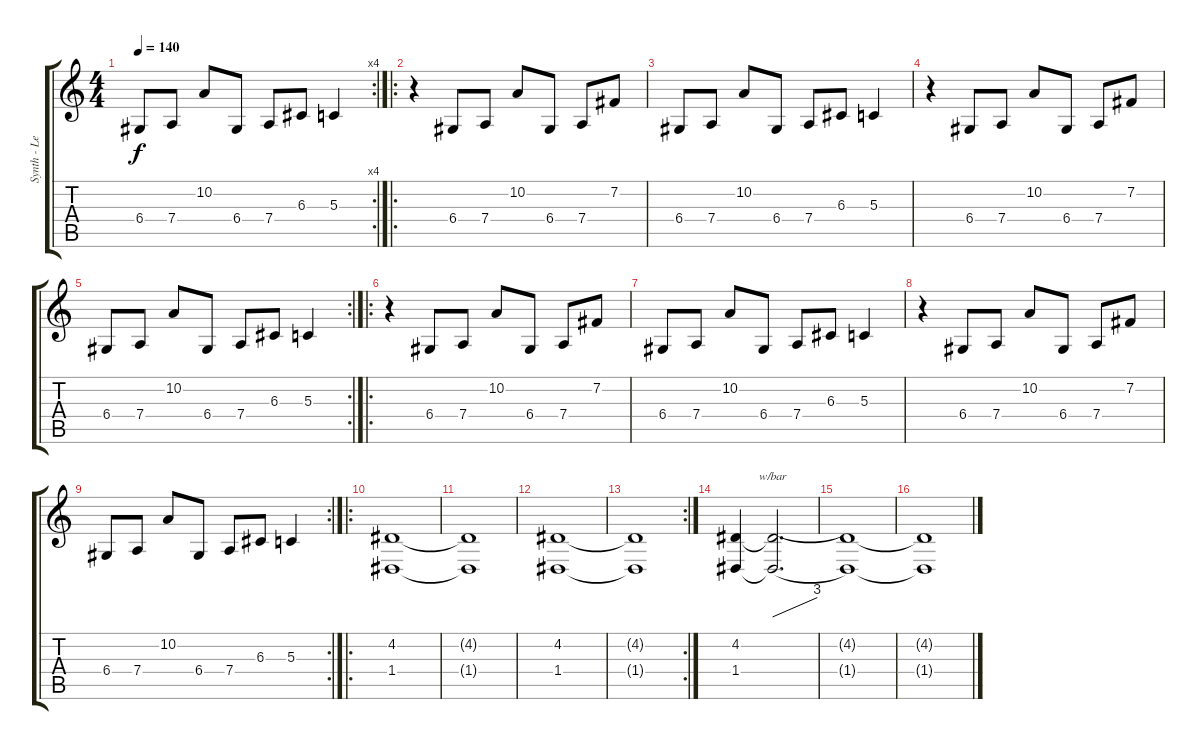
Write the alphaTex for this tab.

\track ("Synth - Lead Doubled" "Synth - Le") {instrument fx5brightness}
\staff {score tabs}
\tuning (E4 B3 G3 D3 A2 E2) {hide}
\rc 4
\ts (4 4)
\tempo 140
\clef g2
\ks c
6.4.8{dy f} 7.4.8 10.2.8 6.4.8 7.4.8 6.3.8 5.3.4 |
\ro
r.4 6.4.8 7.4.8 10.2.8 6.4.8 7.4.8 7.2.8 |
6.4.8 7.4.8 10.2.8 6.4.8 7.4.8 6.3.8 5.3.4 |
r.4 6.4.8 7.4.8 10.2.8 6.4.8 7.4.8 7.2.8 |
\rc 2
6.4.8 7.4.8 10.2.8 6.4.8 7.4.8 6.3.8 5.3.4 |
\ro
r.4 6.4.8 7.4.8 10.2.8 6.4.8 7.4.8 7.2.8 |
6.4.8 7.4.8 10.2.8 6.4.8 7.4.8 6.3.8 5.3.4 |
r.4 6.4.8 7.4.8 10.2.8 6.4.8 7.4.8 7.2.8 |
\rc 2
6.4.8 7.4.8 10.2.8 6.4.8 7.4.8 6.3.8 5.3.4 |
\ro
(4.2 1.4).1 |
(4.2{t} 1.4{t}).1 |
(4.2 1.4).1 |
\rc 2
(4.2{t} 1.4{t}).1 |
(4.2 1.4).4 (4.2{t} 1.4{t}).2{d tbe (dive default 0 0 60 12)} |
(4.2{t} 1.4{t}).1 |
(4.2{t} 1.4{t}).1
